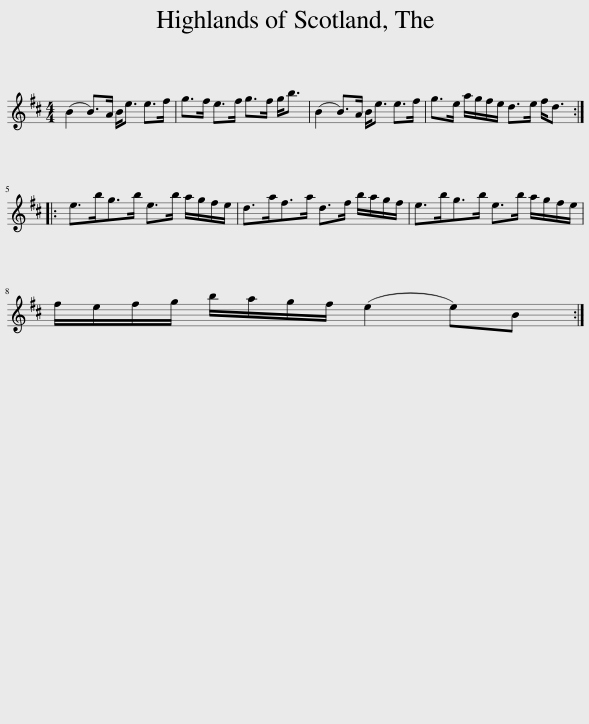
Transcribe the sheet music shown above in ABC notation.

X:1
L:1/8
M:4/4
I:linebreak $
K:D
V:1 treble
V:1
 (B2 B>)A B<e e>f | g>f e>f g>f g<b | (B2 B>)A B<e e>f | g>e a/g/f/e/ d>e f<d ::$ e>bg>b e>b a/g/f/e/ | %5
 d>af>a d>f b/a/g/f/ | e>bg>b e>b a/g/f/e/ |$ f/e/f/g/ b/a/g/f/ (e2 e)B :| %8
